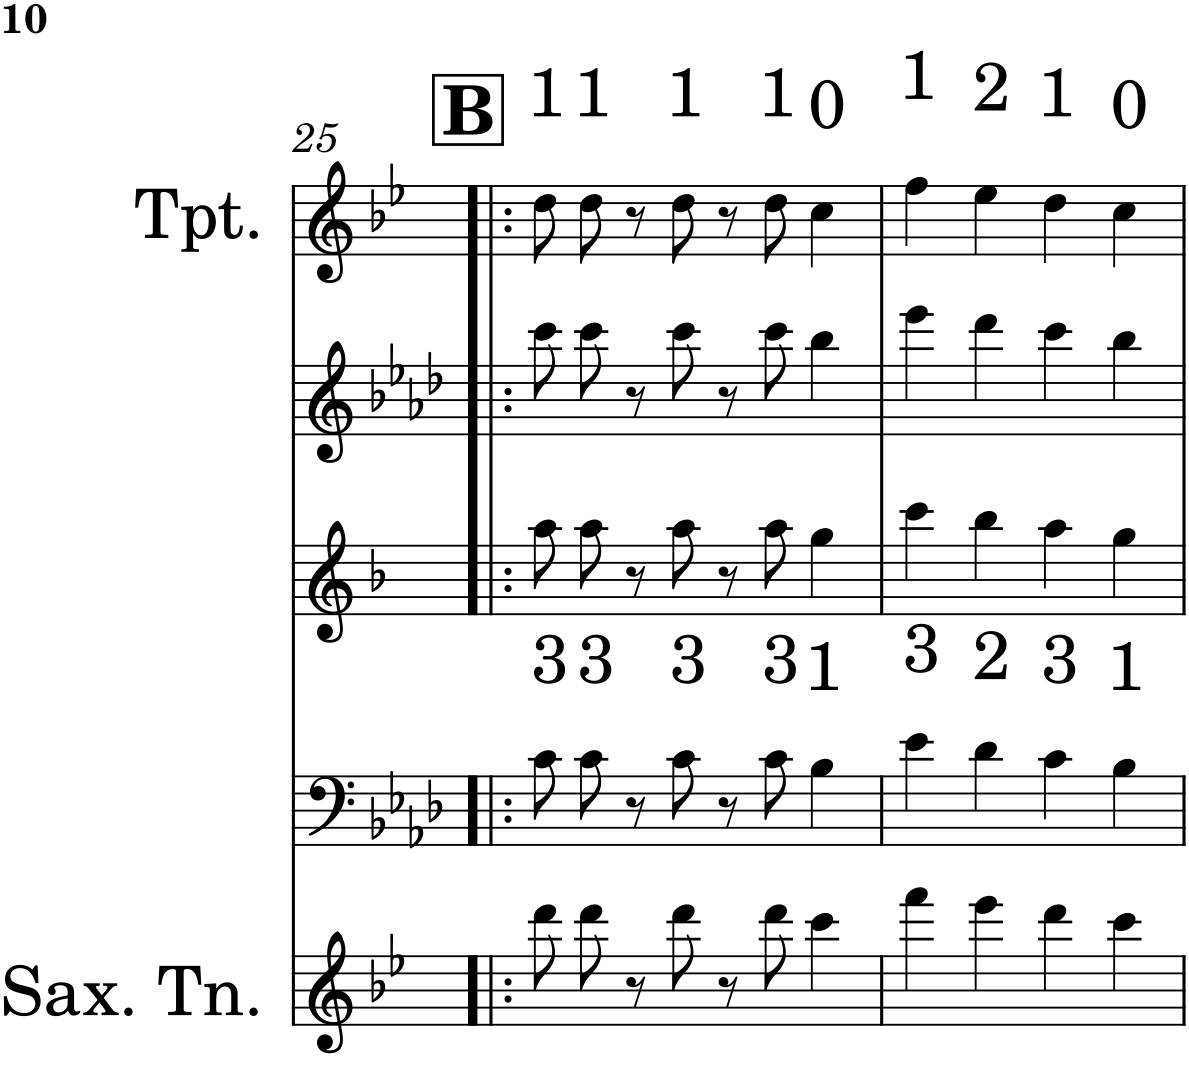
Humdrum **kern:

**kern	**kern	**kern	**kern	**kern
*part5	*part4	*part3	*part2	*part1
*staff5	*staff4	*staff3	*staff2	*staff1
*I"Saxofone Tenor	*I"Trombone	*I"Saxofone Alto	*I"Flauta	*I"Trumpet in Bb
*I'Sax. Tn.	*I'Trb	*	*I'Fl	*I'Tpt.
!!LO:PB:g=z
*clefG2	*clefF4	*clefG2	*clefG2	*clefG2
*Trd8c14	*	*Trd5c9	*	*Trd1c2
*k[b-e-]	*k[b-e-a-d-]	*k[b-]	*k[b-e-a-d-]	*k[b-e-]
*B-:	*A-:	*F:	*A-:	*B-:
*M4/4	*M4/4	*M4/4	*M4/4	*M4/4
!!LO:REH:place=s1:a:B:cj:t=B
=25!|:	=25!|:	=25!|:	=25!|:	=25!|:
!	!	!	!	!LO:TX:a:t=1
!	!LO:TX:a:t=3	!	!	!
8ddd\L	8c\L	8aa\L	8ccc\L	8dd\L
!	!	!	!	!LO:TX:a:t=1
!	!LO:TX:a:t=3	!	!	!
8ddd\J	8c\J	8aa\J	8ccc\J	8dd\J
8r	8r	8r	8r	8r
!	!	!	!	!LO:TX:a:t=1
!	!LO:TX:a:t=3	!	!	!
8ddd\	8c\	8aa\	8ccc\	8dd\
8r	8r	8r	8r	8r
!	!	!	!	!LO:TX:a:t=1
!	!LO:TX:a:t=3	!	!	!
8ddd\	8c\	8aa\	8ccc\	8dd\
!	!	!	!	!LO:TX:a:t=0
!	!LO:TX:a:t=1	!	!	!
4ccc\	4B-\	4gg\	4bb-\	4cc\
=26	=26	=26	=26	=26
!	!	!	!	!LO:TX:a:t=1
!	!LO:TX:a:t=3	!	!	!
4fff\	4e-\	4ccc\	4eee-\	4ff\
!	!	!	!	!LO:TX:a:t=2
!	!LO:TX:a:t=2	!	!	!
4eee-\	4d-\	4bb-\	4ddd-\	4ee-\
!	!	!	!	!LO:TX:a:t=1
!	!LO:TX:a:t=3	!	!	!
4ddd\	4c\	4aa\	4ccc\	4dd\
!	!	!	!	!LO:TX:a:t=0
!	!LO:TX:a:t=1	!	!	!
4ccc\	4B-\	4gg\	4bb-\	4cc\
=	=	=	=	=
*-	*-	*-	*-	*-
